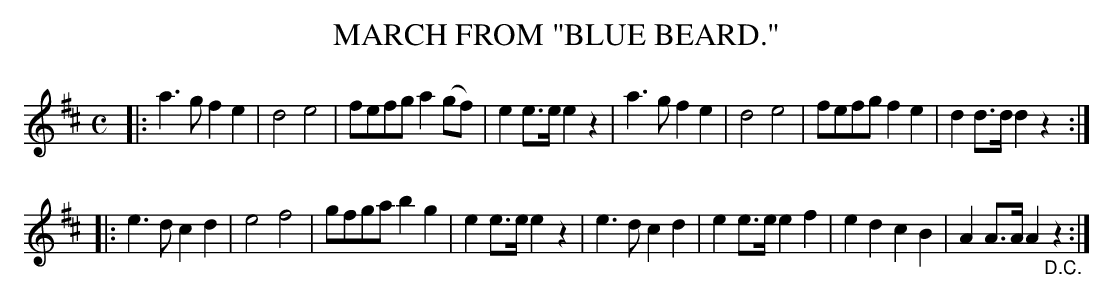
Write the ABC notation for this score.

X:1
T: MARCH FROM "BLUE BEARD."
M: C
L: 1/8
K: D
|:\
a3g f2e2 | d4 e4 | fefg a2(gf) | e2e>e e2z2 |\
a3g f2e2 | d4 e4 | fefg f2e2 | d2d>d d2z2 :|
|:\
e3d c2d2 | e4 f4 | gfga b2g2 | e2e>e e2z2 |\
e3d c2d2 | e2e>e e2f2 | e2d2 c2B2 | A2A>A A2"_D.C."z2 :|
